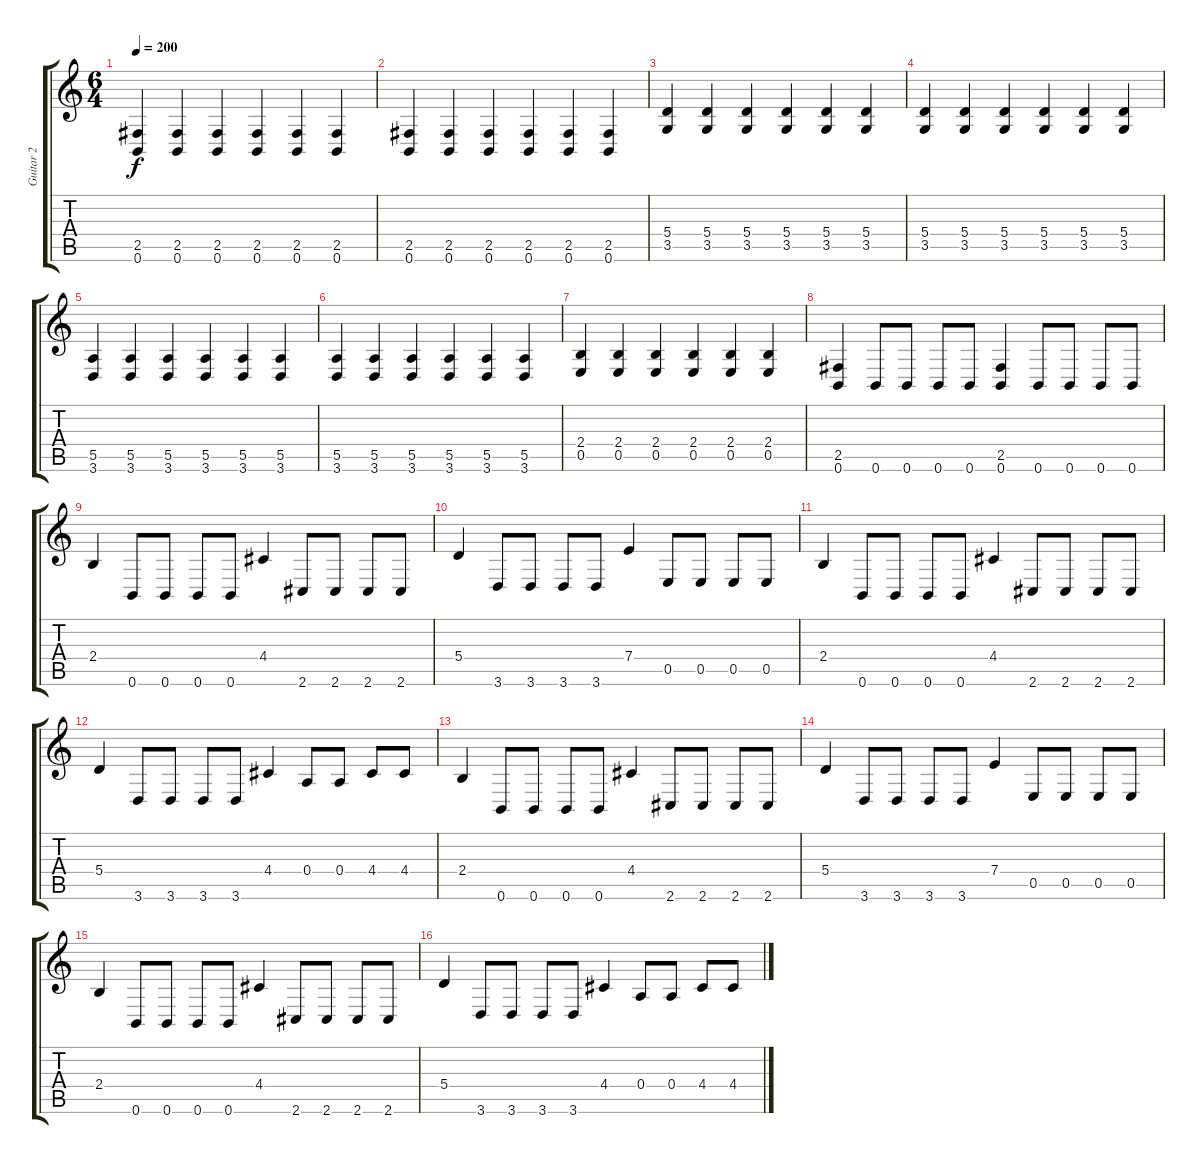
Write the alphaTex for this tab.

\track ("Guitar 2" "Guitar 2") {instrument distortionguitar}
\staff {score tabs}
\tuning (B3 G3 D3 A2 E2 B1) {hide}
\ts (6 4)
\tempo 200
\clef g2
\ks c
(2.5 0.6).4{dy f} (2.5 0.6).4 (2.5 0.6).4 (2.5 0.6).4 (2.5 0.6).4 (2.5 0.6).4 |
(2.5 0.6).4 (2.5 0.6).4 (2.5 0.6).4 (2.5 0.6).4 (2.5 0.6).4 (2.5 0.6).4 |
(5.4 3.5).4 (5.4 3.5).4 (5.4 3.5).4 (5.4 3.5).4 (5.4 3.5).4 (5.4 3.5).4 |
(5.4 3.5).4 (5.4 3.5).4 (5.4 3.5).4 (5.4 3.5).4 (5.4 3.5).4 (5.4 3.5).4 |
(5.5 3.6).4 (5.5 3.6).4 (5.5 3.6).4 (5.5 3.6).4 (5.5 3.6).4 (5.5 3.6).4 |
(5.5 3.6).4 (5.5 3.6).4 (5.5 3.6).4 (5.5 3.6).4 (5.5 3.6).4 (5.5 3.6).4 |
(2.4 0.5).4 (2.4 0.5).4 (2.4 0.5).4 (2.4 0.5).4 (2.4 0.5).4 (2.4 0.5).4 |
(2.5 0.6).4 0.6.8 0.6.8 0.6.8 0.6.8 (2.5 0.6).4 0.6.8 0.6.8 0.6.8 0.6.8 |
2.4.4 0.6.8 0.6.8 0.6.8 0.6.8 4.4.4 2.6.8 2.6.8 2.6.8 2.6.8 |
5.4.4 3.6.8 3.6.8 3.6.8 3.6.8 7.4.4 0.5.8 0.5.8 0.5.8 0.5.8 |
2.4.4 0.6.8 0.6.8 0.6.8 0.6.8 4.4.4 2.6.8 2.6.8 2.6.8 2.6.8 |
5.4.4 3.6.8 3.6.8 3.6.8 3.6.8 4.4.4 0.4.8 0.4.8 4.4.8 4.4.8 |
2.4.4 0.6.8 0.6.8 0.6.8 0.6.8 4.4.4 2.6.8 2.6.8 2.6.8 2.6.8 |
5.4.4 3.6.8 3.6.8 3.6.8 3.6.8 7.4.4 0.5.8 0.5.8 0.5.8 0.5.8 |
2.4.4 0.6.8 0.6.8 0.6.8 0.6.8 4.4.4 2.6.8 2.6.8 2.6.8 2.6.8 |
5.4.4 3.6.8 3.6.8 3.6.8 3.6.8 4.4.4 0.4.8 0.4.8 4.4.8 4.4.8
